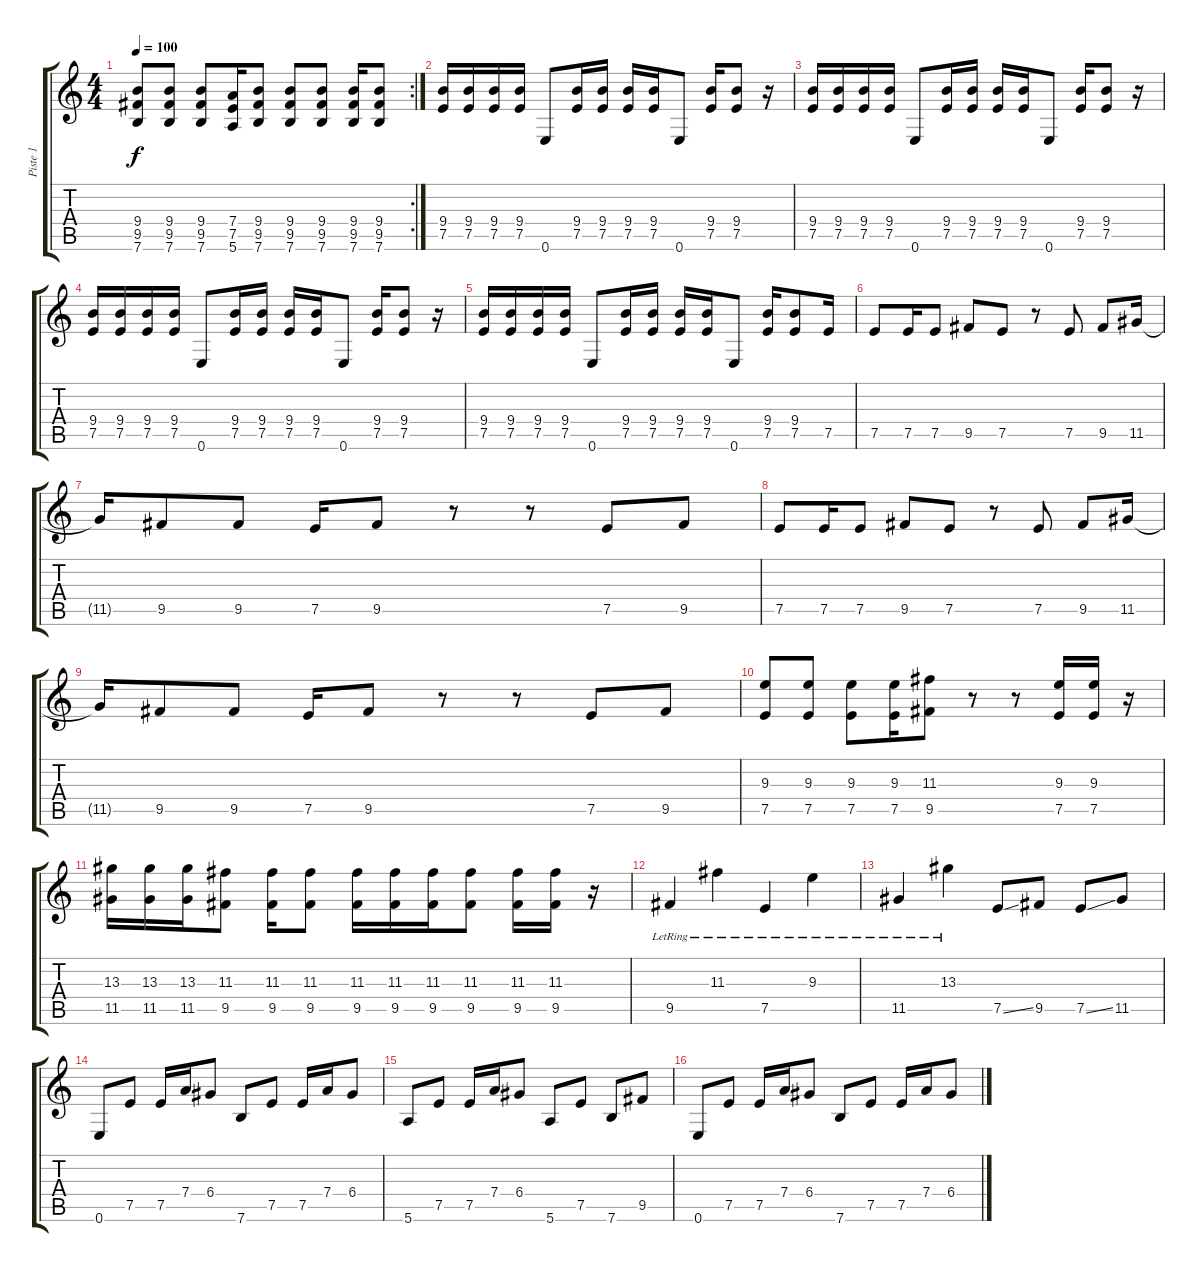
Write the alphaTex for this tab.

\track ("Piste 1" "Piste 1") {instrument distortionguitar}
\staff {score tabs}
\tuning (E4 B3 G3 D3 A2 E2) {hide}
\rc 2
\ts (4 4)
\tempo 100
\clef g2
\ks c
(9.4 9.5 7.6).8{dy f} (9.4 9.5 7.6).8 (9.4 9.5 7.6).8 (7.4 7.5 5.6).16 (9.4 9.5 7.6).8 (9.4 9.5 7.6).8 (9.4 9.5 7.6).8 (9.4 9.5 7.6).16 (9.4 9.5 7.6).8 |
(9.4 7.5).16 (9.4 7.5).16 (9.4 7.5).16 (9.4 7.5).16 0.6.8 (9.4 7.5).16 (9.4 7.5).16 (9.4 7.5).16 (9.4 7.5).16 0.6.8 (9.4 7.5).16 (9.4 7.5).8 r.16 |
(9.4 7.5).16 (9.4 7.5).16 (9.4 7.5).16 (9.4 7.5).16 0.6.8 (9.4 7.5).16 (9.4 7.5).16 (9.4 7.5).16 (9.4 7.5).16 0.6.8 (9.4 7.5).16 (9.4 7.5).8 r.16 |
(9.4 7.5).16 (9.4 7.5).16 (9.4 7.5).16 (9.4 7.5).16 0.6.8 (9.4 7.5).16 (9.4 7.5).16 (9.4 7.5).16 (9.4 7.5).16 0.6.8 (9.4 7.5).16 (9.4 7.5).8 r.16 |
(9.4 7.5).16 (9.4 7.5).16 (9.4 7.5).16 (9.4 7.5).16 0.6.8 (9.4 7.5).16 (9.4 7.5).16 (9.4 7.5).16 (9.4 7.5).16 0.6.8 (9.4 7.5).16 (9.4 7.5).8 7.5.16 |
7.5.8 7.5.16 7.5.8 9.5.8 7.5.8 r.8 7.5.8 9.5.8 11.5.16 |
11.5{t}.16 9.5.8 9.5.8 7.5.16 9.5.8 r.8 r.8 7.5.8 9.5.8 |
7.5.8 7.5.16 7.5.8 9.5.8 7.5.8 r.8 7.5.8 9.5.8 11.5.16 |
11.5{t}.16 9.5.8 9.5.8 7.5.16 9.5.8 r.8 r.8 7.5.8 9.5.8 |
(9.3 7.5).8 (9.3 7.5).8 (9.3 7.5).8 (9.3 7.5).16 (11.3 9.5).8 r.8 r.8 (9.3 7.5).16 (9.3 7.5).16 r.16 |
(13.3 11.5).16 (13.3 11.5).16 (13.3 11.5).16 (11.3 9.5).8 (11.3 9.5).16 (11.3 9.5).8 (11.3 9.5).16 (11.3 9.5).16 (11.3 9.5).16 (11.3 9.5).8 (11.3 9.5).16 (11.3 9.5).16 r.16 |
9.5{lr}.4 11.3{lr}.4 7.5{lr}.4 9.3{lr}.4 |
11.5{lr}.4 13.3{lr}.4 7.5{ss}.8 9.5.8 7.5{ss}.8 11.5.8 |
0.6.8{volume 10} 7.5.8 7.5.16 7.4.16 6.4.8 7.6.8 7.5.8 7.5.16 7.4.16 6.4.8 |
5.6.8 7.5.8 7.5.16 7.4.16 6.4.8 5.6.8 7.5.8 7.6.8 9.5.8 |
0.6.8 7.5.8 7.5.16 7.4.16 6.4.8 7.6.8 7.5.8 7.5.16 7.4.16 6.4.8
